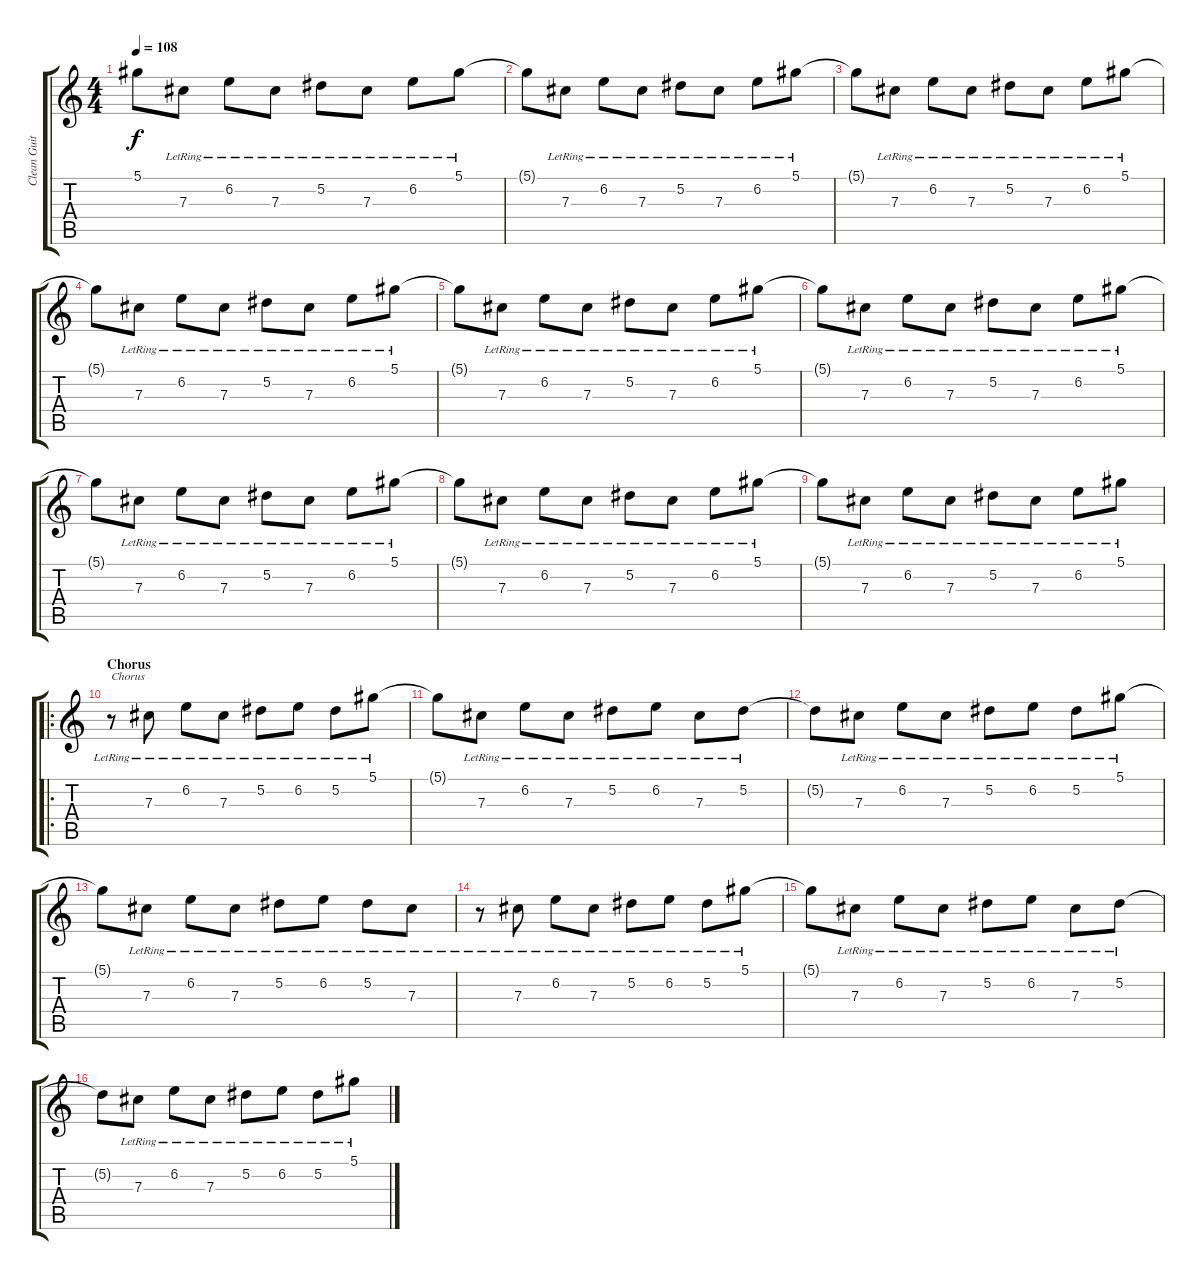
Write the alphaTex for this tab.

\track ("Clean Guitar" "Clean Guit") {instrument electricguitarjazz}
\staff {score tabs}
\tuning (Eb4 Bb3 Gb3 Db3 Ab2 Eb2) {hide}
\ts (4 4)
\tempo 108
\clef g2
\ks c
5.1{t}.8{dy f} 7.3{lr}.8 6.2{lr}.8 7.3{lr}.8 5.2{lr}.8 7.3{lr}.8 6.2{lr}.8 5.1{lr}.8 |
5.1{t}.8 7.3{lr}.8 6.2{lr}.8 7.3{lr}.8 5.2{lr}.8 7.3{lr}.8 6.2{lr}.8 5.1{lr}.8 |
5.1{t}.8 7.3{lr}.8 6.2{lr}.8 7.3{lr}.8 5.2{lr}.8 7.3{lr}.8 6.2{lr}.8 5.1{lr}.8 |
5.1{t}.8 7.3{lr}.8 6.2{lr}.8 7.3{lr}.8 5.2{lr}.8 7.3{lr}.8 6.2{lr}.8 5.1{lr}.8 |
5.1{t}.8 7.3{lr}.8 6.2{lr}.8 7.3{lr}.8 5.2{lr}.8 7.3{lr}.8 6.2{lr}.8 5.1{lr}.8 |
5.1{t}.8 7.3{lr}.8 6.2{lr}.8 7.3{lr}.8 5.2{lr}.8 7.3{lr}.8 6.2{lr}.8 5.1{lr}.8 |
5.1{t}.8 7.3{lr}.8 6.2{lr}.8 7.3{lr}.8 5.2{lr}.8 7.3{lr}.8 6.2{lr}.8 5.1{lr}.8 |
5.1{t}.8 7.3{lr}.8 6.2{lr}.8 7.3{lr}.8 5.2{lr}.8 7.3{lr}.8 6.2{lr}.8 5.1{lr}.8 |
5.1{t}.8 7.3{lr}.8 6.2{lr}.8 7.3{lr}.8 5.2{lr}.8 7.3{lr}.8 6.2{lr}.8 5.1{lr}.8 |
\ro
\section ("" "Chorus")
r.8{txt "Chorus"} 7.3{lr}.8 6.2{lr}.8 7.3{lr}.8 5.2{lr}.8 6.2{lr}.8 5.2{lr}.8 5.1{lr}.8 |
5.1{t}.8 7.3{lr}.8 6.2{lr}.8 7.3{lr}.8 5.2{lr}.8 6.2{lr}.8 7.3{lr}.8 5.2{lr}.8 |
5.2{t}.8 7.3{lr}.8 6.2{lr}.8 7.3{lr}.8 5.2{lr}.8 6.2{lr}.8 5.2{lr}.8 5.1{lr}.8 |
5.1{t}.8 7.3{lr}.8 6.2{lr}.8 7.3{lr}.8 5.2{lr}.8 6.2{lr}.8 5.2{lr}.8 7.3{lr}.8 |
r.8 7.3{lr}.8 6.2{lr}.8 7.3{lr}.8 5.2{lr}.8 6.2{lr}.8 5.2{lr}.8 5.1{lr}.8 |
5.1{t}.8 7.3{lr}.8 6.2{lr}.8 7.3{lr}.8 5.2{lr}.8 6.2{lr}.8 7.3{lr}.8 5.2{lr}.8 |
5.2{t}.8 7.3{lr}.8 6.2{lr}.8 7.3{lr}.8 5.2{lr}.8 6.2{lr}.8 5.2{lr}.8 5.1{lr}.8
